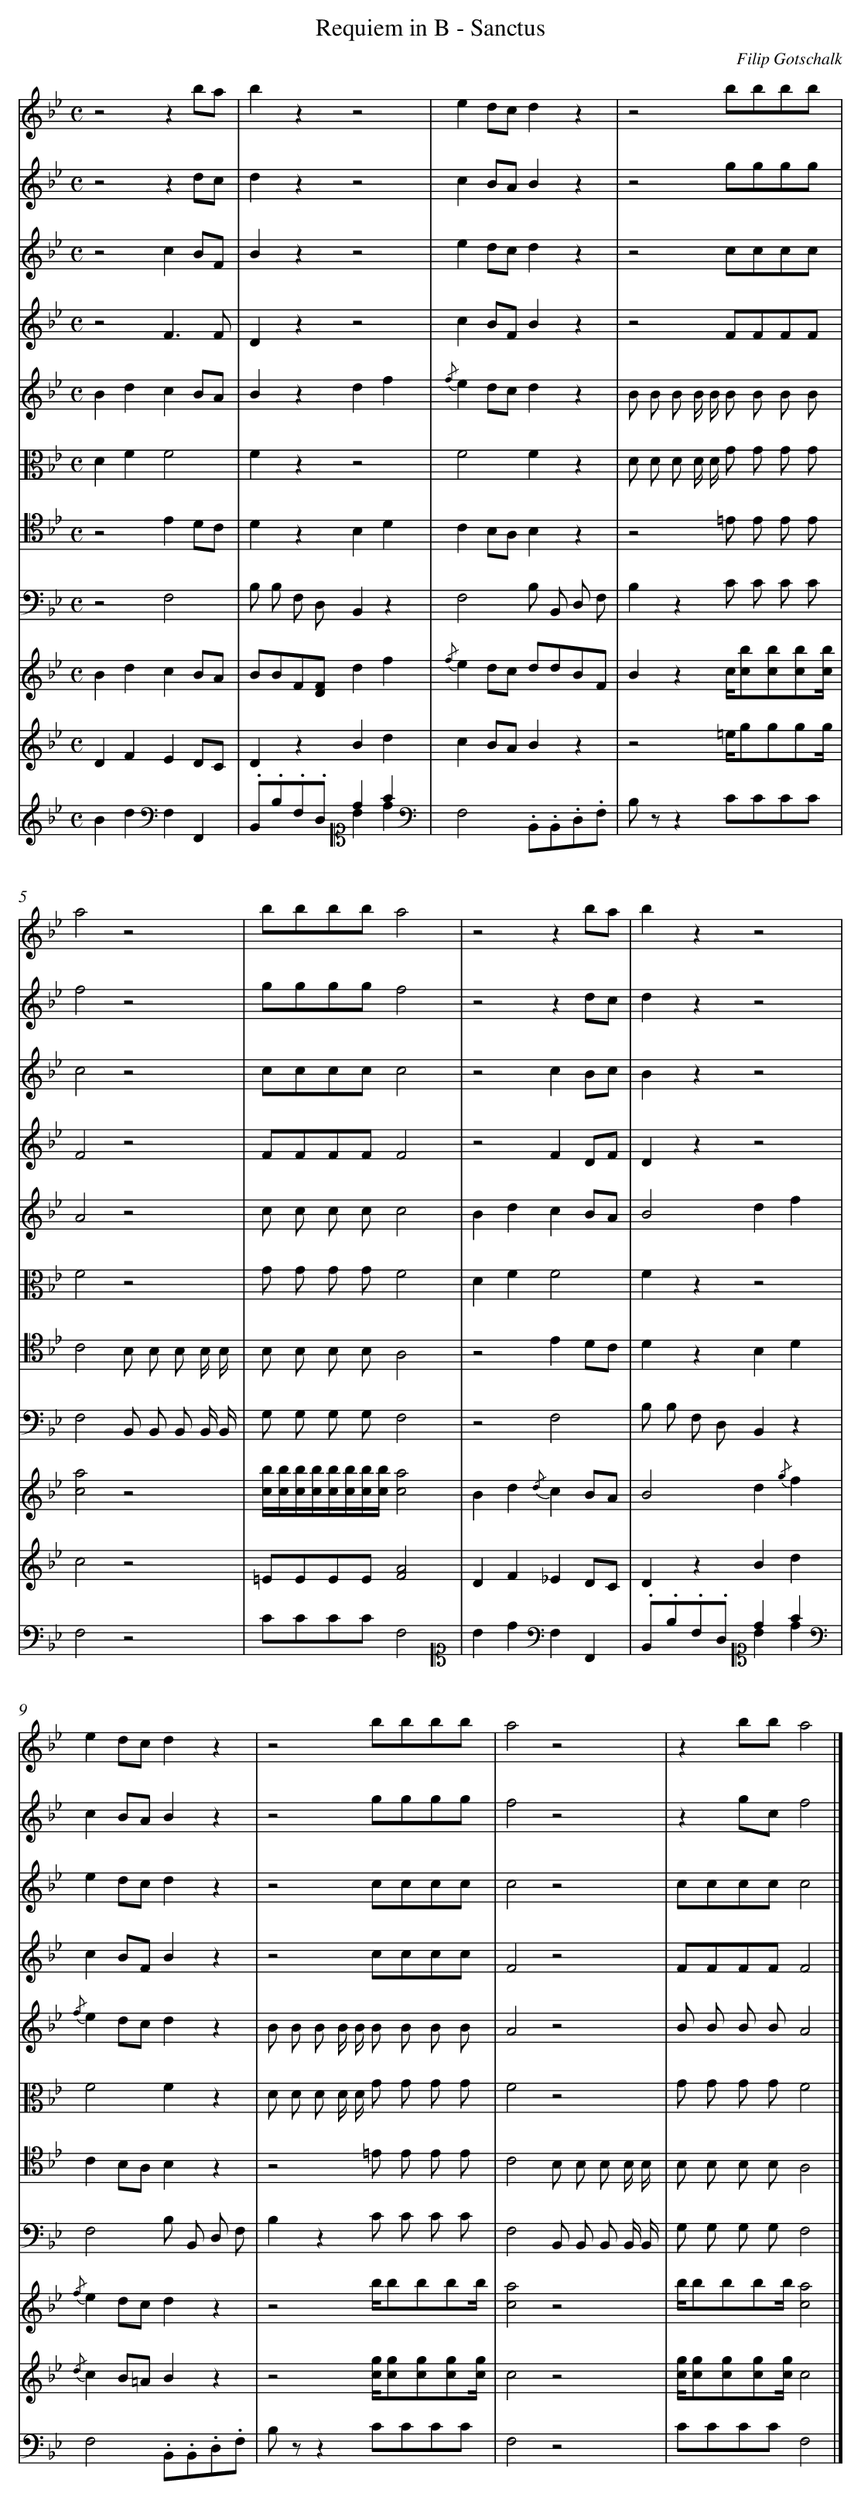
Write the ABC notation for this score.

X:1
T: Requiem in B - Sanctus
C: Filip Gotschalk
L: 1/8
M: C
V: 1 clef=treble
V: 2 clef=treble
V: 3 clef=treble
V: 4 clef=treble
V: 5
V: 6 clef=alto
V: 7 clef=tenor
V: 8 clef=bass
V: 9 clef=treble
V: 10 clef=treble
V: 11
K: Bb
[V:1] z4z2ba |
[V:2] z4z2dc |
[V:3] z4c2BF |
[V:4] z4F3F |
[V:5] B2d2c2BA |
[V:6] D2F2F4 |
[V:7] z4E2DC |
[V:8] z4F,4 |
[V:9] B2d2c2BA |
[V:10] D2F2E2DC |
[V:11] B2d2[K:clef=bass]F,2F,,2 |
[V:1] b2z2z4 |
[V:2] d2z2z4 |
[V:3] B2z2z4 |
[V:4] D2z2z4 |
[V:5] B2z2d2f2 |
[V:6] F2z2z4 |
[V:7] D2z2B,2D2 |
[V:8] B, B, F, D,B,,2z2 |
[V:9] BBF[DF]d2f2 |
[V:10] D2z2B2d2 |
[V:11] .B,,.B,.F,.D,[K:clef=C1]d2f2[K:clef=bass] & x4B2d2 |
[V:1] e2dcd2z2 |
[V:2] c2BAB2z2 |
[V:3] e2dcd2z2 |
[V:4] c2BFB2z2 |
[V:5] {/f}e2dcd2z2 |
[V:6] F4F2z2 |
[V:7] C2B,A,B,2z2 |
[V:8] F,4B, B,, D, F, |
[V:9] {/f}e2dc ddBF |
[V:10] c2BAB2z2 |
[V:11] F,4.B,,.B,,.D,.F, |
[V:1] z4bbbb |
[V:2] z4gggg |
[V:3] z4cccc |
[V:4] z4FFFF |
[V:5] B B B B/ B/ B B B B |
[V:6] D D D D/ D/ G G G G |
[V:7] z4=E E E E |
[V:8] B,2z2C C C C |
[V:9] B2z2c/[cb][cb][cb][c/b/] |
[V:10] z4=e/gggg/ |
[V:11] B, zz2CCCC |
[V:1] a4z4 |
[V:2] f4z4 |
[V:3] c4z4 |
[V:4] F4z4 |
[V:5] A4z4 |
[V:6] F4z4 |
[V:7] C4B, B, B, B,/ B,/ |
[V:8] F,4B,, B,, B,, B,,/ B,,/ |
[V:9] [c4a4]z4 |
[V:10] c4z4 |
[V:11] F,4z4 |
[V:1] bbbba4 |
[V:2] ggggf4 |
[V:3] ccccc4 |
[V:4] FFFFF4 |
[V:5] c c c cc4 |
[V:6] G G G GF4 |
[V:7] B, B, B, B,A,4 |
[V:8] G, G, G, G,F,4 |
[V:9] [c/b/][c/b/][c/b/][c/b/][c/b/][c/b/][c/b/][c/b/][c4a4] |
[V:10] =EEEE[F4A4] |
[V:11] CCCCF,4[K:clef=C1] |
[V:1] z4z2ba |
[V:2] z4z2dc |
[V:3] z4c2Bc |
[V:4] z4F2DF |
[V:5] B2d2c2BA |
[V:6] D2F2F4 |
[V:7] z4E2DC |
[V:8] z4F,4 |
[V:9] B2d2{/d}c2BA |
[V:10] D2F2_E2DC |
[V:11] B2d2[K:clef=bass]F,2F,,2 |
[V:1] b2z2z4 |
[V:2] d2z2z4 |
[V:3] B2z2z4 |
[V:4] D2z2z4 |
[V:5] B4d2f2 |
[V:6] F2z2z4 |
[V:7] D2z2B,2D2 |
[V:8] B, B, F, D,B,,2z2 |
[V:9] B4d2{/g}f2 |
[V:10] D2z2B2d2 |
[V:11] .B,,.B,.F,.D,[K:clef=C1]d2f2[K:clef=bass] & x4B2d2 |
[V:1] e2dcd2z2 |
[V:2] c2BAB2z2 |
[V:3] e2dcd2z2 |
[V:4] c2BFB2z2 |
[V:5] {/f}e2dcd2z2 |
[V:6] F4F2z2 |
[V:7] C2B,A,B,2z2 |
[V:8] F,4B, B,, D, F, |
[V:9] {/f}e2dcd2z2 |
[V:10] {/d}c2B=AB2z2 |
[V:11] F,4.B,,.B,,.D,.F, |
[V:1] z4bbbb |
[V:2] z4gggg |
[V:3] z4cccc |
[V:4] z4cccc |
[V:5] B B B B/ B/ B B B B |
[V:6] D D D D/ D/ G G G G |
[V:7] z4=E E E E |
[V:8] B,2z2C C C C |
[V:9] z4b/bbbb/ |
[V:10] z4[c/g/][cg][cg][cg][c/g/] |
[V:11] B, zz2CCCC |
[V:1] a4z4 |
[V:2] f4z4 |
[V:3] c4z4 |
[V:4] F4z4 |
[V:5] A4z4 |
[V:6] F4z4 |
[V:7] C4B, B, B, B,/ B,/ |
[V:8] F,4B,, B,, B,, B,,/ B,,/ |
[V:9] [c4a4]z4 |
[V:10] c4z4 |
[V:11] F,4z4 |
[V:1] z2bba4 |]
[V:2] z2gcf4 |]
[V:3] ccccc4 |]
[V:4] FFFFF4 |]
[V:5] B B B BA4 |]
[V:6] G G G GF4 |]
[V:7] B, B, B, B,A,4 |]
[V:8] G, G, G, G,F,4 |]
[V:9] b/bbbb/[c4a4] |]
[V:10] [c/g/][cg][cg][cg][c/g/]c4 |]
[V:11] CCCCF,4 |]
